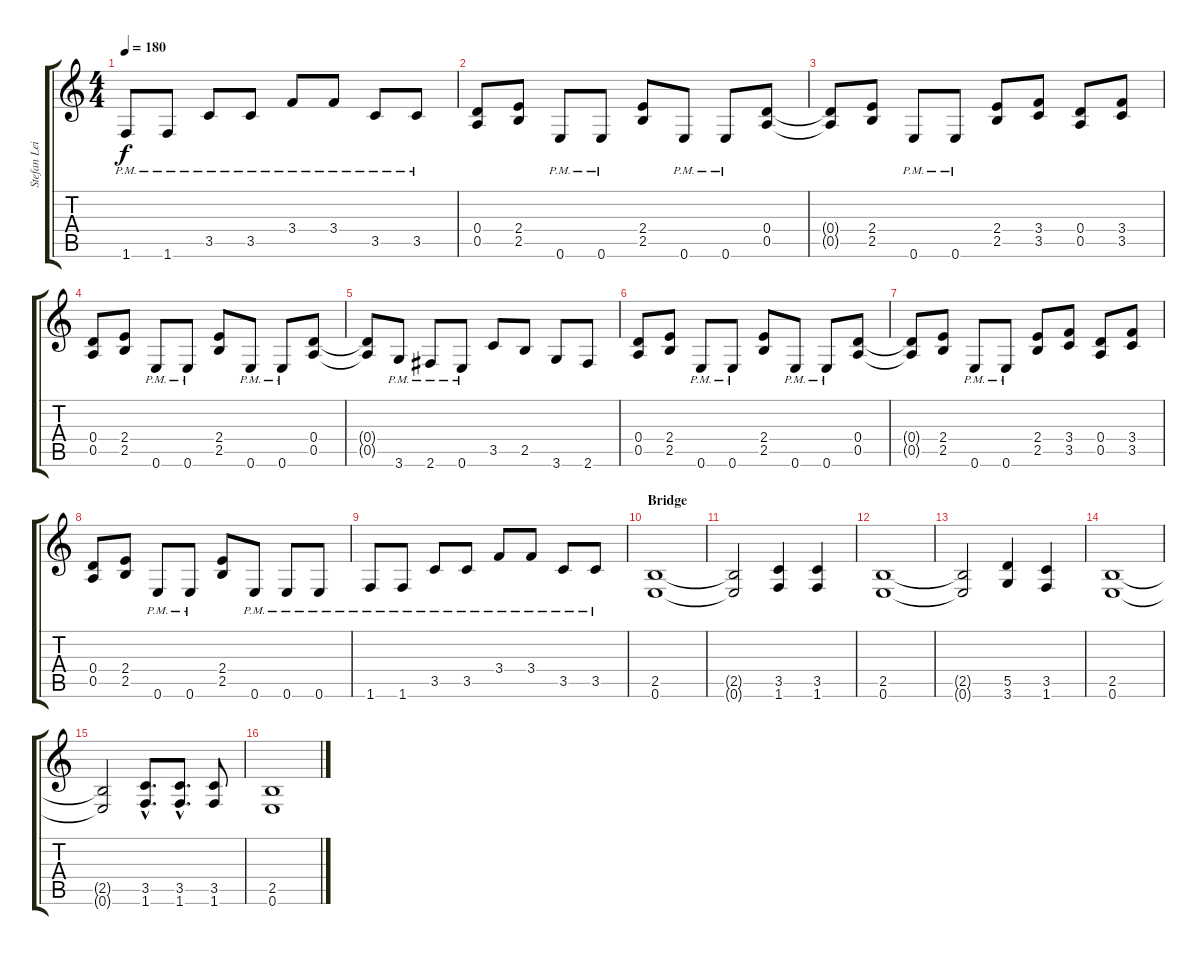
\track ("Stefan Leibing Guitar" "Stefan Lei") {instrument distortionguitar}
\staff {score tabs}
\tuning (E4 B3 G3 D3 A2 E2) {hide}
\ts (4 4)
\tempo 180
\clef g2
\ks c
1.6{pm}.8{dy f} 1.6{pm}.8 3.5{pm}.8 3.5{pm}.8 3.4{pm}.8 3.4{pm}.8 3.5{pm}.8 3.5{pm}.8 |
(0.4 0.5).8 (2.4 2.5).8 0.6{pm}.8 0.6{pm}.8 (2.4 2.5).8 0.6{pm}.8 0.6{pm}.8 (0.4 0.5).8 |
(0.4{t} 0.5{t}).8 (2.4 2.5).8 0.6{pm}.8 0.6{pm}.8 (2.4 2.5).8 (3.4 3.5).8 (0.4 0.5).8 (3.4 3.5).8 |
(0.4 0.5).8 (2.4 2.5).8 0.6{pm}.8 0.6{pm}.8 (2.4 2.5).8 0.6{pm}.8 0.6{pm}.8 (0.4 0.5).8 |
(0.4{t} 0.5{t}).8 3.6{pm}.8 2.6{pm}.8 0.6{pm}.8 3.5.8 2.5.8 3.6.8 2.6.8 |
(0.4 0.5).8 (2.4 2.5).8 0.6{pm}.8 0.6{pm}.8 (2.4 2.5).8 0.6{pm}.8 0.6{pm}.8 (0.4 0.5).8 |
(0.4{t} 0.5{t}).8 (2.4 2.5).8 0.6{pm}.8 0.6{pm}.8 (2.4 2.5).8 (3.4 3.5).8 (0.4 0.5).8 (3.4 3.5).8 |
(0.4 0.5).8 (2.4 2.5).8 0.6{pm}.8 0.6{pm}.8 (2.4 2.5).8 0.6{pm}.8 0.6{pm}.8 0.6{pm}.8 |
1.6{pm}.8 1.6{pm}.8 3.5{pm}.8 3.5{pm}.8 3.4{pm}.8 3.4{pm}.8 3.5{pm}.8 3.5{pm}.8 |
\section ("" "Bridge")
(2.5 0.6).1 |
(2.5{t} 0.6{t}).2 (3.5 1.6).4 (3.5 1.6).4 |
(2.5 0.6).1 |
(2.5{t} 0.6{t}).2 (5.5 3.6).4 (3.5 1.6).4 |
(2.5 0.6).1 |
(2.5{t} 0.6{t}).2 (3.5{hac} 1.6{hac}).8{d} (3.5{hac} 1.6{hac}).8{d} (3.5 1.6).8 |
(2.5 0.6).1
